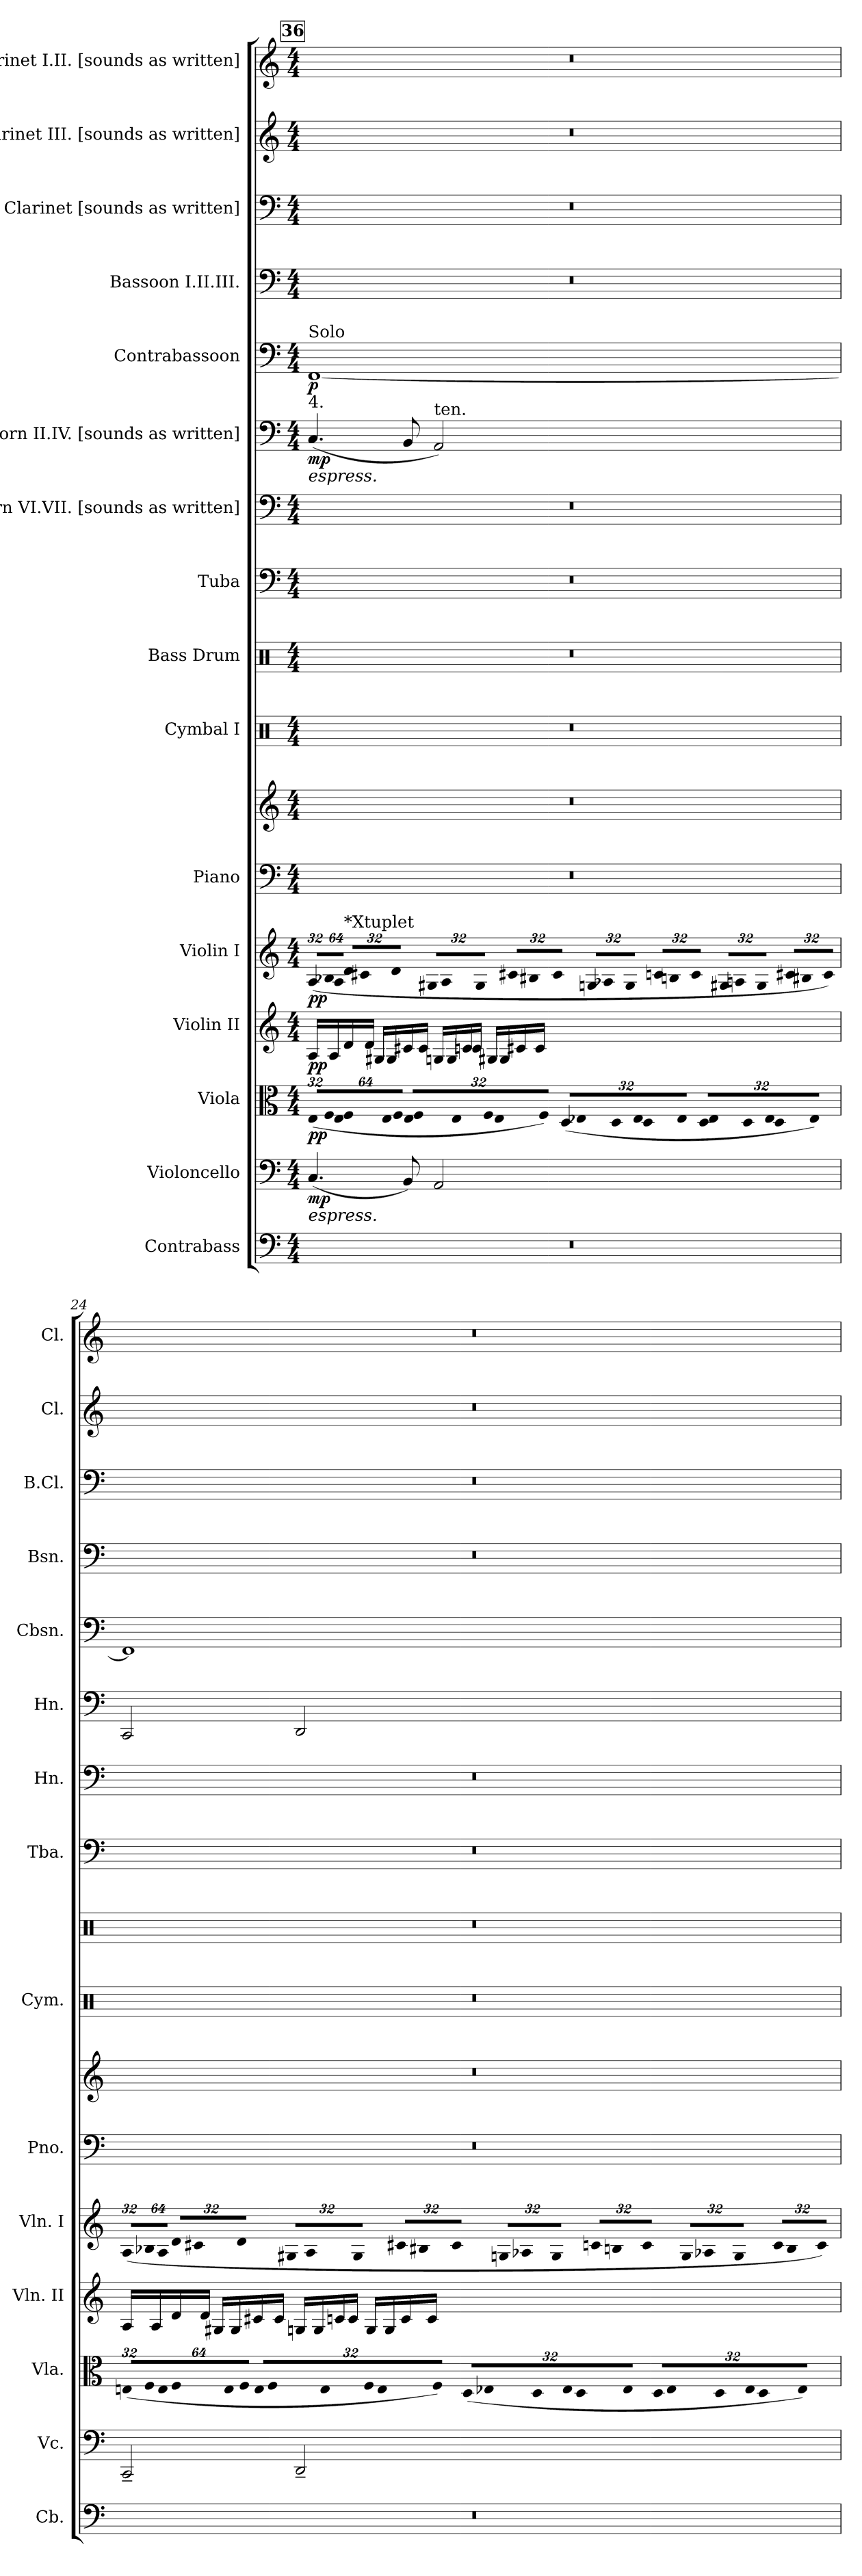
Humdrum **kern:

**kern	**kern	**dynam	**kern	**dynam	**kern	**dynam	**kern	**dynam	**kern	**kern	**kern	**kern	**kern	**kern	**kern	**dynam	**kern	**dynam	**kern	**kern	**kern	**kern
*part16	*part15	*part15	*part14	*part14	*part13	*part13	*part12	*part12	*part11	*part11	*part10	*part9	*part8	*part7	*part6	*part6	*part5	*part5	*part4	*part3	*part2	*part1
*staff17	*staff16	*staff16	*staff15	*staff15	*staff14	*staff14	*staff13	*staff13	*staff12	*staff11	*staff10	*staff9	*staff8	*staff7	*staff6	*staff6	*staff5	*staff5	*staff4	*staff3	*staff2	*staff1
*I"Contrabass	*I"Violoncello	*	*I"Viola	*	*I"Violin II	*	*I"Violin I	*	*I"Piano	*	*I"Cymbal I	*I"Bass Drum	*I"Tuba	*I"Horn VI.VII. [sounds as written]	*I"Horn II.IV. [sounds as written]	*	*I"Contrabassoon	*	*I"Bassoon I.II.III.	*I"Bass Clarinet [sounds as written]	*I"Clarinet III. [sounds as written]	*I"Clarinet I.II. [sounds as written]
*I'Cb.	*I'Vc.	*	*I'Vla.	*	*I'Vln. II	*	*I'Vln. I	*	*I'Pno.	*	*I'Cym.	*	*I'Tba.	*I'Hn.	*I'Hn.	*	*I'Cbsn.	*	*I'Bsn.	*I'B.Cl.	*I'Cl.	*I'Cl.
*clefF4	*clefF4	*	*clefC3	*	*clefG2	*	*clefG2	*	*clefF4	*clefG2	*clefX	*clefX	*clefF4	*clefF4	*clefF4	*	*clefF4	*	*clefF4	*clefF4	*clefG2	*clefG2
*ITrd7c12	*	*	*	*	*	*	*	*	*	*	*	*	*	*ITrd7c12	*ITrd7c12	*	*ITrd7c12	*	*	*	*	*
*k[]	*k[]	*	*k[]	*	*k[]	*	*k[]	*	*k[]	*k[]	*k[]	*k[]	*k[]	*k[]	*k[]	*	*k[]	*	*k[]	*k[]	*k[]	*k[]
*C:	*C:	*	*C:	*	*C:	*	*C:	*	*C:	*C:	*C:	*C:	*C:	*C:	*C:	*	*C:	*	*C:	*C:	*C:	*C:
*M4/4	*M4/4	*	*M4/4	*	*M4/4	*	*M4/4	*	*M4/4	*M4/4	*M4/4	*M4/4	*M4/4	*M4/4	*M4/4	*	*M4/4	*	*M4/4	*M4/4	*M4/4	*M4/4
*	*	*	*Xbrackettup	*	*	*	*	*	*	*	*	*	*	*	*	*	*	*	*	*	*	*
!!LO:REH:place=s1:B:color=#000000:enc=box:fs=11.4272:t=36
=23	=23	=23	=23	=23	=23	=23	=23	=23	=23	=23	=23	=23	=23	=23	=23	=23	=23	=23	=23	=23	=23	=23
!	!	!	!LO:N:vis=16	!	!	!	!	!	!	!	!	!	!	!	!	!	!	!	!	!	!	!
*	*	*	*	*	*	*	*Xbrackettup	*	*	*	*	*	*	*	*	*	*	*	*	*	*	*
!	!	!	!	!	!	!	!	!	!	!	!	!	!	!	!	!	!LO:TX:a:t=Solo	!	!	!	!	!
!	!	!	!	!	!	!	!	!	!	!	!	!	!	!	!LO:TX:a:t=4.	!	!	!	!	!	!	!
!	!	!	!	!	!	!	!	!	!	!	!	!	!	!	!LO:TX:b:i:t=espress.	!	!	!	!	!	!	!
!	!LO:TX:b:i:t=espress.	!	!	!	!	!	!	!	!	!	!	!	!	!	!	!	!	!	!	!	!	!
!	!	!	!	!	!	!	!LO:N:vis=16	!	!	!	!	!	!	!	!	!	!	!	!	!	!	!
1r	(4.Ci/	mp	(512%21Ei/LL	pp	16Ai/LL	pp	(512%21Ai/LL	pp	1r	1r	1r	1r	1r	1r	(4.CCi/	mp	[<1FFFi	p	1r	1r	1r	1r
!	!	!	!LO:N:vis=16	!	!	!	!LO:N:vis=16	!	!	!	!	!	!	!	!	!	!	!	!	!	!	!
.	.	.	1024%43Fi/	.	.	.	1024%43B-Xi/	.	.	.	.	.	.	.	.	.	.	.	.	.	.	.
.	.	.	.	.	16Ai/	.	.	.	.	.	.	.	.	.	.	.	.	.	.	.	.	.
!	!	!	!LO:N:vis=16	!	!	!	!LO:N:vis=16	!	!	!	!	!	!	!	!	!	!	!	!	!	!	!
.	.	.	1024%43Ei/	.	.	.	1024%43Ai/JJ	.	.	.	.	.	.	.	.	.	.	.	.	.	.	.
!	!	!	!	!	!	!	!LO:TX:a:t=*Xtuplet	!	!	!	!	!	!	!	!	!	!	!	!	!	!	!
!	!	!	!LO:N:vis=16	!	!	!	!LO:N:vis=16	!	!	!	!	!	!	!	!	!	!	!	!	!	!	!
.	.	.	512%21Fi/	.	16di/	.	512%21di/LL	.	.	.	.	.	.	.	.	.	.	.	.	.	.	.
!	!	!	!LO:N:vis=16	!	!	!	!LO:N:vis=16	!	!	!	!	!	!	!	!	!	!	!	!	!	!	!
.	.	.	1024%43Ei/	.	.	.	1024%43c#Xi/	.	.	.	.	.	.	.	.	.	.	.	.	.	.	.
.	.	.	.	.	16di/JJ	.	.	.	.	.	.	.	.	.	.	.	.	.	.	.	.	.
!	!	!	!LO:N:vis=16	!	!	!	!LO:N:vis=16	!	!	!	!	!	!	!	!	!	!	!	!	!	!	!
.	.	.	1024%43Fi/JJ	.	.	.	1024%43di/JJ	.	.	.	.	.	.	.	.	.	.	.	.	.	.	.
!	!	!	!LO:N:vis=16	!	!	!	!LO:N:vis=16	!	!	!	!	!	!	!	!	!	!	!	!	!	!	!
.	.	.	512%21Ei/LL	.	16G#Xi/LL	.	512%21G#Xi/LL	.	.	.	.	.	.	.	.	.	.	.	.	.	.	.
!	!	!	!LO:N:vis=16	!	!	!	!LO:N:vis=16	!	!	!	!	!	!	!	!	!	!	!	!	!	!	!
.	.	.	1024%43Fi/	.	.	.	1024%43Ai/	.	.	.	.	.	.	.	.	.	.	.	.	.	.	.
.	.	.	.	.	16G#i/	.	.	.	.	.	.	.	.	.	.	.	.	.	.	.	.	.
!	!	!	!LO:N:vis=16	!	!	!	!LO:N:vis=16	!	!	!	!	!	!	!	!	!	!	!	!	!	!	!
.	.	.	1024%43Ei/	.	.	.	1024%43G#i/JJ	.	.	.	.	.	.	.	.	.	.	.	.	.	.	.
!	!	!	!LO:N:vis=16	!	!	!	!LO:N:vis=16	!	!	!	!	!	!	!	!	!	!	!	!	!	!	!
.	8BBi/)	.	512%21Fi/	.	16c#Xi/	.	512%21c#Xi/LL	.	.	.	.	.	.	.	8BBBi/	.	.	.	.	.	.	.
!	!	!	!LO:N:vis=16	!	!	!	!LO:N:vis=16	!	!	!	!	!	!	!	!	!	!	!	!	!	!	!
.	.	.	1024%43Ei/	.	.	.	1024%43B#Xi/	.	.	.	.	.	.	.	.	.	.	.	.	.	.	.
.	.	.	.	.	16c#i/JJ	.	.	.	.	.	.	.	.	.	.	.	.	.	.	.	.	.
!	!	!	!LO:N:vis=16	!	!	!	!LO:N:vis=16	!	!	!	!	!	!	!	!	!	!	!	!	!	!	!
.	.	.	1024%43Fi/JJ)	.	.	.	1024%43c#i/JJ	.	.	.	.	.	.	.	.	.	.	.	.	.	.	.
!	!	!	!	!	!	!	!	!	!	!	!	!	!	!	!LO:TX:a:t=ten.	!	!	!	!	!	!	!
!	!	!	!LO:N:vis=16	!	!	!	!LO:N:vis=16	!	!	!	!	!	!	!	!	!	!	!	!	!	!	!
.	2AAi/	.	(512%21Di/LL	.	16Gni/LL	.	512%21Gni/LL	.	.	.	.	.	.	.	2AAAi/)	.	.	.	.	.	.	.
!	!	!	!LO:N:vis=16	!	!	!	!LO:N:vis=16	!	!	!	!	!	!	!	!	!	!	!	!	!	!	!
.	.	.	1024%43E-Xi/	.	.	.	1024%43A-Xi/	.	.	.	.	.	.	.	.	.	.	.	.	.	.	.
.	.	.	.	.	16Gi/	.	.	.	.	.	.	.	.	.	.	.	.	.	.	.	.	.
!	!	!	!LO:N:vis=16	!	!	!	!LO:N:vis=16	!	!	!	!	!	!	!	!	!	!	!	!	!	!	!
.	.	.	1024%43Di/	.	.	.	1024%43Gi/JJ	.	.	.	.	.	.	.	.	.	.	.	.	.	.	.
!	!	!	!LO:N:vis=16	!	!	!	!LO:N:vis=16	!	!	!	!	!	!	!	!	!	!	!	!	!	!	!
.	.	.	512%21E-i/	.	16cni/	.	512%21cni/LL	.	.	.	.	.	.	.	.	.	.	.	.	.	.	.
!	!	!	!LO:N:vis=16	!	!	!	!LO:N:vis=16	!	!	!	!	!	!	!	!	!	!	!	!	!	!	!
.	.	.	1024%43Di/	.	.	.	1024%43Bni/	.	.	.	.	.	.	.	.	.	.	.	.	.	.	.
.	.	.	.	.	16ci/JJ	.	.	.	.	.	.	.	.	.	.	.	.	.	.	.	.	.
!	!	!	!LO:N:vis=16	!	!	!	!LO:N:vis=16	!	!	!	!	!	!	!	!	!	!	!	!	!	!	!
.	.	.	1024%43E-i/JJ	.	.	.	1024%43ci/JJ	.	.	.	.	.	.	.	.	.	.	.	.	.	.	.
!	!	!	!LO:N:vis=16	!	!	!	!LO:N:vis=16	!	!	!	!	!	!	!	!	!	!	!	!	!	!	!
.	.	.	512%21Di/LL	.	16G#Xi/LL	.	512%21G#Xi/LL	.	.	.	.	.	.	.	.	.	.	.	.	.	.	.
!	!	!	!LO:N:vis=16	!	!	!	!LO:N:vis=16	!	!	!	!	!	!	!	!	!	!	!	!	!	!	!
.	.	.	1024%43E-i/	.	.	.	1024%43Ani/	.	.	.	.	.	.	.	.	.	.	.	.	.	.	.
.	.	.	.	.	16G#i/	.	.	.	.	.	.	.	.	.	.	.	.	.	.	.	.	.
!	!	!	!LO:N:vis=16	!	!	!	!LO:N:vis=16	!	!	!	!	!	!	!	!	!	!	!	!	!	!	!
.	.	.	1024%43Di/	.	.	.	1024%43G#i/JJ	.	.	.	.	.	.	.	.	.	.	.	.	.	.	.
!	!	!	!LO:N:vis=16	!	!	!	!LO:N:vis=16	!	!	!	!	!	!	!	!	!	!	!	!	!	!	!
.	.	.	512%21E-i/	.	16c#Xi/	.	512%21c#Xi/LL	.	.	.	.	.	.	.	.	.	.	.	.	.	.	.
!	!	!	!LO:N:vis=16	!	!	!	!LO:N:vis=16	!	!	!	!	!	!	!	!	!	!	!	!	!	!	!
.	.	.	1024%43Di/	.	.	.	1024%43B#Xi/	.	.	.	.	.	.	.	.	.	.	.	.	.	.	.
.	.	.	.	.	16c#i/JJ	.	.	.	.	.	.	.	.	.	.	.	.	.	.	.	.	.
!	!	!	!LO:N:vis=16	!	!	!	!LO:N:vis=16	!	!	!	!	!	!	!	!	!	!	!	!	!	!	!
.	.	.	1024%43E-i/JJ)	.	.	.	1024%43c#i/JJ)	.	.	.	.	.	.	.	.	.	.	.	.	.	.	.
!!LO:PB:g=z
=24	=24	=24	=24	=24	=24	=24	=24	=24	=24	=24	=24	=24	=24	=24	=24	=24	=24	=24	=24	=24	=24	=24
!	!	!	!LO:N:vis=16	!	!	!	!LO:N:vis=16	!	!	!	!	!	!	!	!	!	!	!	!	!	!	!
1r	2CC~i/	.	(512%21Eni/LL	.	16Ai/LL	.	(512%21Ai/LL	.	1r	1r	1r	1r	1r	1r	2CCCi/	.	1FFFi]	.	1r	1r	1r	1r
!	!	!	!LO:N:vis=16	!	!	!	!LO:N:vis=16	!	!	!	!	!	!	!	!	!	!	!	!	!	!	!
.	.	.	1024%43Fi/	.	.	.	1024%43B-Xi/	.	.	.	.	.	.	.	.	.	.	.	.	.	.	.
.	.	.	.	.	16Ai/	.	.	.	.	.	.	.	.	.	.	.	.	.	.	.	.	.
!	!	!	!LO:N:vis=16	!	!	!	!LO:N:vis=16	!	!	!	!	!	!	!	!	!	!	!	!	!	!	!
.	.	.	1024%43Ei/	.	.	.	1024%43Ai/JJ	.	.	.	.	.	.	.	.	.	.	.	.	.	.	.
!	!	!	!LO:N:vis=16	!	!	!	!LO:N:vis=16	!	!	!	!	!	!	!	!	!	!	!	!	!	!	!
.	.	.	512%21Fi/	.	16di/	.	512%21di/LL	.	.	.	.	.	.	.	.	.	.	.	.	.	.	.
!	!	!	!LO:N:vis=16	!	!	!	!LO:N:vis=16	!	!	!	!	!	!	!	!	!	!	!	!	!	!	!
.	.	.	1024%43Ei/	.	.	.	1024%43c#Xi/	.	.	.	.	.	.	.	.	.	.	.	.	.	.	.
.	.	.	.	.	16di/JJ	.	.	.	.	.	.	.	.	.	.	.	.	.	.	.	.	.
!	!	!	!LO:N:vis=16	!	!	!	!LO:N:vis=16	!	!	!	!	!	!	!	!	!	!	!	!	!	!	!
.	.	.	1024%43Fi/JJ	.	.	.	1024%43di/JJ	.	.	.	.	.	.	.	.	.	.	.	.	.	.	.
!	!	!	!LO:N:vis=16	!	!	!	!LO:N:vis=16	!	!	!	!	!	!	!	!	!	!	!	!	!	!	!
.	.	.	512%21Ei/LL	.	16G#Xi/LL	.	512%21G#Xi/LL	.	.	.	.	.	.	.	.	.	.	.	.	.	.	.
!	!	!	!LO:N:vis=16	!	!	!	!LO:N:vis=16	!	!	!	!	!	!	!	!	!	!	!	!	!	!	!
.	.	.	1024%43Fi/	.	.	.	1024%43Ai/	.	.	.	.	.	.	.	.	.	.	.	.	.	.	.
.	.	.	.	.	16G#i/	.	.	.	.	.	.	.	.	.	.	.	.	.	.	.	.	.
!	!	!	!LO:N:vis=16	!	!	!	!LO:N:vis=16	!	!	!	!	!	!	!	!	!	!	!	!	!	!	!
.	.	.	1024%43Ei/	.	.	.	1024%43G#i/JJ	.	.	.	.	.	.	.	.	.	.	.	.	.	.	.
!	!	!	!LO:N:vis=16	!	!	!	!LO:N:vis=16	!	!	!	!	!	!	!	!	!	!	!	!	!	!	!
.	.	.	512%21Fi/	.	16c#Xi/	.	512%21c#Xi/LL	.	.	.	.	.	.	.	.	.	.	.	.	.	.	.
!	!	!	!LO:N:vis=16	!	!	!	!LO:N:vis=16	!	!	!	!	!	!	!	!	!	!	!	!	!	!	!
.	.	.	1024%43Ei/	.	.	.	1024%43B#Xi/	.	.	.	.	.	.	.	.	.	.	.	.	.	.	.
.	.	.	.	.	16c#i/JJ	.	.	.	.	.	.	.	.	.	.	.	.	.	.	.	.	.
!	!	!	!LO:N:vis=16	!	!	!	!LO:N:vis=16	!	!	!	!	!	!	!	!	!	!	!	!	!	!	!
.	.	.	1024%43Fi/JJ)	.	.	.	1024%43c#i/JJ	.	.	.	.	.	.	.	.	.	.	.	.	.	.	.
!	!	!	!LO:N:vis=16	!	!	!	!LO:N:vis=16	!	!	!	!	!	!	!	!	!	!	!	!	!	!	!
.	2DD~i/	.	(512%21Di/LL	.	16Gni/LL	.	512%21Gni/LL	.	.	.	.	.	.	.	2DDDi/	.	.	.	.	.	.	.
!	!	!	!LO:N:vis=16	!	!	!	!LO:N:vis=16	!	!	!	!	!	!	!	!	!	!	!	!	!	!	!
.	.	.	1024%43E-Xi/	.	.	.	1024%43A-Xi/	.	.	.	.	.	.	.	.	.	.	.	.	.	.	.
.	.	.	.	.	16Gi/	.	.	.	.	.	.	.	.	.	.	.	.	.	.	.	.	.
!	!	!	!LO:N:vis=16	!	!	!	!LO:N:vis=16	!	!	!	!	!	!	!	!	!	!	!	!	!	!	!
.	.	.	1024%43Di/	.	.	.	1024%43Gi/JJ	.	.	.	.	.	.	.	.	.	.	.	.	.	.	.
!	!	!	!LO:N:vis=16	!	!	!	!LO:N:vis=16	!	!	!	!	!	!	!	!	!	!	!	!	!	!	!
.	.	.	512%21E-i/	.	16cni/	.	512%21cni/LL	.	.	.	.	.	.	.	.	.	.	.	.	.	.	.
!	!	!	!LO:N:vis=16	!	!	!	!LO:N:vis=16	!	!	!	!	!	!	!	!	!	!	!	!	!	!	!
.	.	.	1024%43Di/	.	.	.	1024%43Bni/	.	.	.	.	.	.	.	.	.	.	.	.	.	.	.
.	.	.	.	.	16ci/JJ	.	.	.	.	.	.	.	.	.	.	.	.	.	.	.	.	.
!	!	!	!LO:N:vis=16	!	!	!	!LO:N:vis=16	!	!	!	!	!	!	!	!	!	!	!	!	!	!	!
.	.	.	1024%43E-i/JJ	.	.	.	1024%43ci/JJ	.	.	.	.	.	.	.	.	.	.	.	.	.	.	.
!	!	!	!LO:N:vis=16	!	!	!	!LO:N:vis=16	!	!	!	!	!	!	!	!	!	!	!	!	!	!	!
.	.	.	512%21Di/LL	.	16Gi/LL	.	512%21Gi/LL	.	.	.	.	.	.	.	.	.	.	.	.	.	.	.
!	!	!	!LO:N:vis=16	!	!	!	!LO:N:vis=16	!	!	!	!	!	!	!	!	!	!	!	!	!	!	!
.	.	.	1024%43E-i/	.	.	.	1024%43A-Xi/	.	.	.	.	.	.	.	.	.	.	.	.	.	.	.
.	.	.	.	.	16Gi/	.	.	.	.	.	.	.	.	.	.	.	.	.	.	.	.	.
!	!	!	!LO:N:vis=16	!	!	!	!LO:N:vis=16	!	!	!	!	!	!	!	!	!	!	!	!	!	!	!
.	.	.	1024%43Di/	.	.	.	1024%43Gi/JJ	.	.	.	.	.	.	.	.	.	.	.	.	.	.	.
!	!	!	!LO:N:vis=16	!	!	!	!LO:N:vis=16	!	!	!	!	!	!	!	!	!	!	!	!	!	!	!
.	.	.	512%21E-i/	.	16ci/	.	512%21ci/LL	.	.	.	.	.	.	.	.	.	.	.	.	.	.	.
!	!	!	!LO:N:vis=16	!	!	!	!LO:N:vis=16	!	!	!	!	!	!	!	!	!	!	!	!	!	!	!
.	.	.	1024%43Di/	.	.	.	1024%43Bi/	.	.	.	.	.	.	.	.	.	.	.	.	.	.	.
.	.	.	.	.	16ci/JJ	.	.	.	.	.	.	.	.	.	.	.	.	.	.	.	.	.
!	!	!	!LO:N:vis=16	!	!	!	!LO:N:vis=16	!	!	!	!	!	!	!	!	!	!	!	!	!	!	!
.	.	.	1024%43E-i/JJ)	.	.	.	1024%43ci/JJ)	.	.	.	.	.	.	.	.	.	.	.	.	.	.	.
=	=	=	=	=	=	=	=	=	=	=	=	=	=	=	=	=	=	=	=	=	=	=
*-	*-	*-	*-	*-	*-	*-	*-	*-	*-	*-	*-	*-	*-	*-	*-	*-	*-	*-	*-	*-	*-	*-
